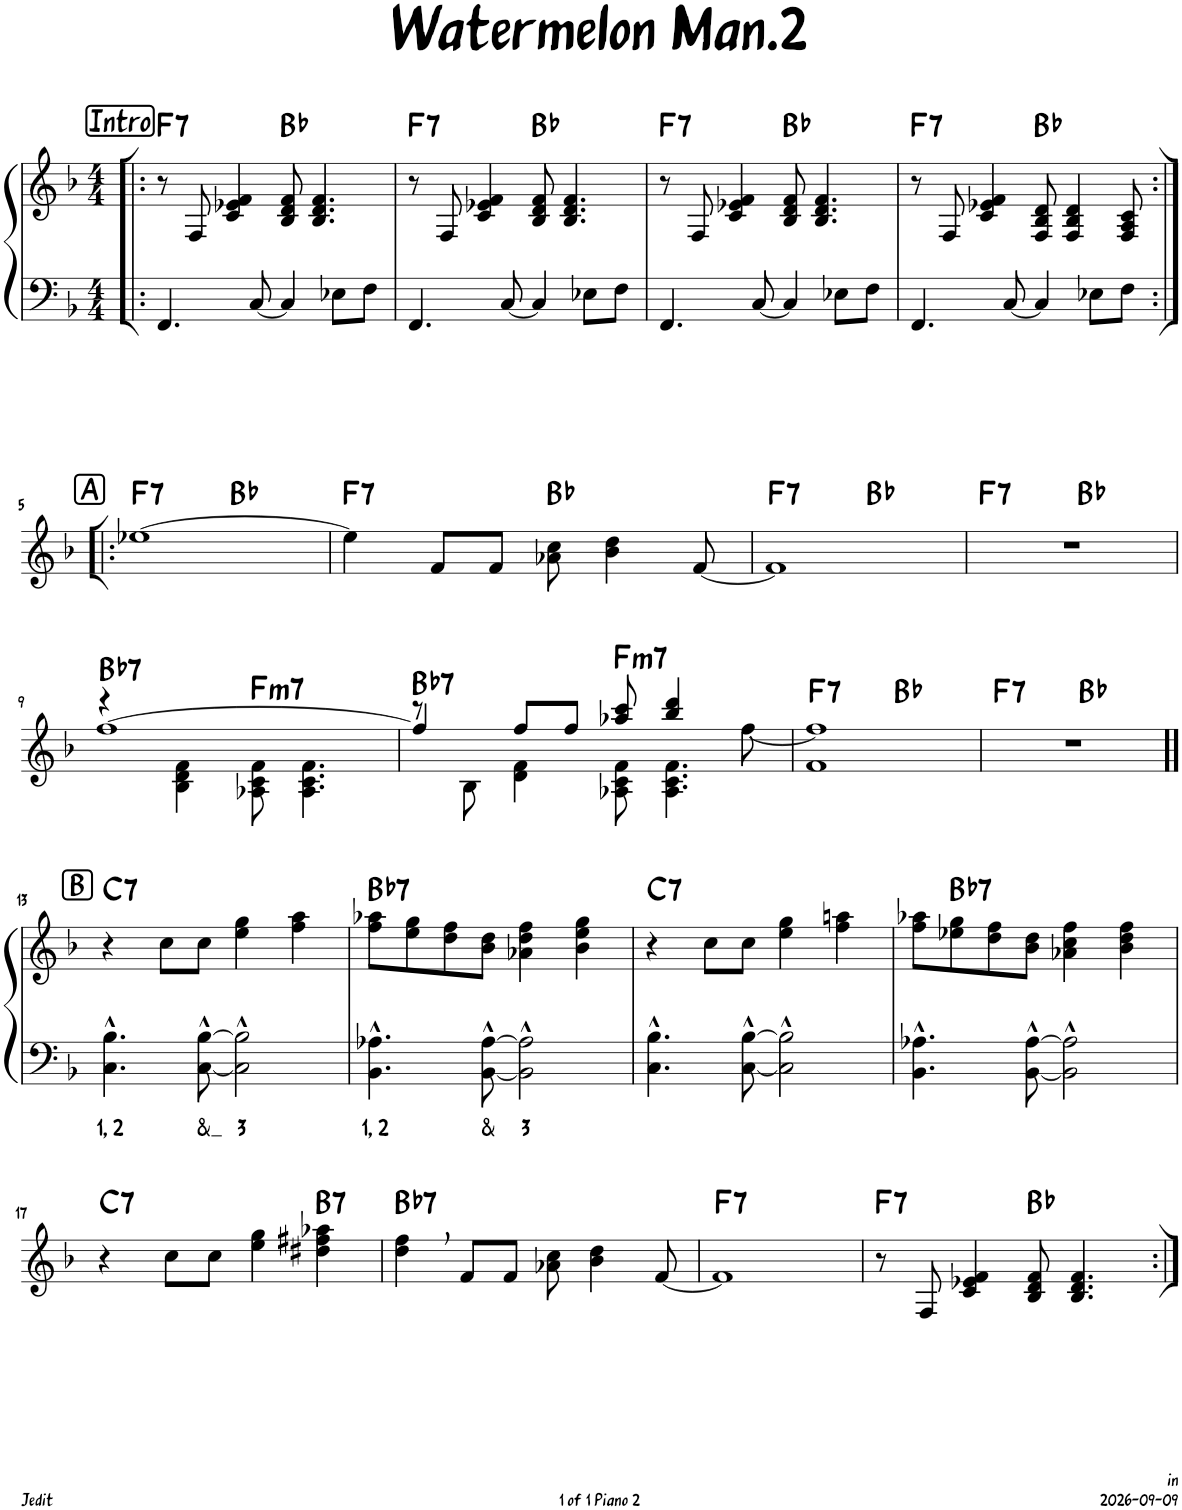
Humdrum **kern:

**kern	**text	**kern	**harte
*part1	*part1	*part1	*part1
*staff2	*staff2	*staff1	*
*I"Piano	*	*	*
*I'Pno.	*	*	*
*clefF4	*	*clefG2	*
*k[b-]	*	*k[b-]	*
*M4/4	*	*M4/4	*
!!LO:REH:place=s1:a:rj:fs=14:t=Intro
=1!|:	=1!|:	=1!|:	=1!|:
!	!	!	!LO:H:kt=7
4.FF/	.	8r	F:7
.	.	8F/	.
.	.	4c/ 4e-X/ 4f/	.
[8C/	.	.	.
4C/]	.	8B-/ 8d/ 8f/	Bb:maj
.	.	4.B-/ 4.d/ 4.f/	.
8E-X\L	.	.	.
8F\J	.	.	.
=2	=2	=2	=2
!	!	!	!LO:H:kt=7
4.FF/	.	8r	F:7
.	.	8F/	.
.	.	4c/ 4e-X/ 4f/	.
[8C/	.	.	.
4C/]	.	8B-/ 8d/ 8f/	Bb:maj
.	.	4.B-/ 4.d/ 4.f/	.
8E-X\L	.	.	.
8F\J	.	.	.
=3	=3	=3	=3
!	!	!	!LO:H:kt=7
4.FF/	.	8r	F:7
.	.	8F/	.
.	.	4c/ 4e-X/ 4f/	.
[8C/	.	.	.
4C/]	.	8B-/ 8d/ 8f/	Bb:maj
.	.	4.B-/ 4.d/ 4.f/	.
8E-X\L	.	.	.
8F\J	.	.	.
=4	=4	=4	=4
!	!	!	!LO:H:kt=7
4.FF/	.	8r	F:7
.	.	8F/	.
.	.	4c/ 4e-X/ 4f/	.
[8C/	.	.	.
4C/]	.	8F/ 8B-/ 8d/	Bb:maj
.	.	4F/ 4B-/ 4d/	.
8E-X\L	.	.	.
8F\J	.	8F/ 8A/ 8c/	.
!!LO:LB:g=z
!!LO:REH:place=s1:a:rj:fs=14:t=A
=5:|!|:	=5:|!|:	=5:|!|:	=5:|!|:
!	!	!	!LO:H:kt=7
*	*	*^	*
1r	.	[1ee-X	2ryy	F:7
.	.	.	2ryy	Bb:maj
=6	=6	=6	=6	=6
!	!	!	!	!LO:H:kt=7
*	*	*v	*v	*
1r	.	4ee-\]	F:7
.	.	8f/L	.
.	.	8f/J	.
.	.	8a-X\ 8cc\	Bb:maj
.	.	4b-\ 4dd\	.
.	.	[8f/	.
=7	=7	=7	=7
!	!	!	!LO:H:kt=7
*	*	*^	*
1r	.	1f]	2ryy	F:7
.	.	.	2ryy	Bb:maj
=8	=8	=8	=8	=8
!	!	!	!	!LO:H:kt=7
1r	.	1r	2ryy	F:7
.	.	.	2ryy	Bb:maj
!!LO:LB:g=z	!!
=9	=9	=9	=9	=9
!	!	!	!	!LO:H:kt=7
1r	.	4r	[>1ff	Bb:7
.	.	4B-\ 4d\ 4f\	.	.
!	!	!	!	!LO:H:kt=m7
.	.	8A-X\ 8c\ 8f\	.	F:min7
.	.	4.A-\ 4.c\ 4.f\	.	.
=10	=10	=10	=10	=10
!	!	!	!	!LO:H:kt=7
1r	.	8r	4ff/]	Bb:7
.	.	8B-\	.	.
.	.	4d\ 4f\	8ff/L	.
.	.	.	8ff/J	.
!	!	!	!	!LO:H:kt=m7
.	.	8A-X\ 8c\ 8f\	8aa-X/ 8ccc/	F:min7
.	.	4.A-\ 4.c\ 4.f\	4bb-/ 4ddd/	.
.	.	.	[8ff\	.
=11	=11	=11	=11	=11
!	!	!	!	!LO:H:kt=7
*	*	*	*^	*
1r	.	1f	1ff]	2ryy	F:7
.	.	.	.	2ryy	Bb:maj
=12	=12	=12	=12	=12	=12
!	!	!	!	!	!LO:H:kt=7
*	*	*	*v	*v	*
1r	.	1r	2ryy	F:7
.	.	.	2ryy	Bb:maj
!!LO:LB:g=z
!!LO:REH:place=s1:a:rj:fs=14:t=B
=13||	=13||	=13||	=13||	=13||
!	!LO:LY:b	!	!	!LO:H:kt=7
*	*	*v	*v	*
4.C\^^ 4.B-\^^	1, 2	4r	C:7
.	.	8cc\L	.
!	!LO:LY:b	!	!
[8C\^^ [8B-\^^	&	8cc\J	.
!	!LO:LY:b	!	!
2C\]^^ 2B-\]^^	3	4ee\ 4gg\	.
.	.	4ff\ 4aa\	.
=14	=14	=14	=14
!	!LO:LY:b	!	!LO:H:kt=7
4.BB-\^^ 4.A-X\^^	1, 2	8ff\ 8aa-X\L	Bb:7
.	.	8ee\ 8gg\	.
.	.	8dd\ 8ff\	.
!	!LO:LY:b	!	!
[8BB-\^^ [8A-\^^	-&	8b-\ 8dd\J	.
!	!LO:LY:b	!	!
2BB-\]^^ 2A-\]^^	3	4a-X\ 4dd\ 4ff\	.
.	.	4b-\ 4ee\ 4gg\	.
=15	=15	=15	=15
!	!	!	!LO:H:kt=7
4.C\^^ 4.B-\^^	.	4r	C:7
.	.	8cc\L	.
[8C\^^ [8B-\^^	.	8cc\J	.
2C\]^^ 2B-\]^^	.	4ee\ 4gg\	.
.	.	4ff\ 4aan\	.
=16	=16	=16	=16
4.BB-\^^ 4.A-X\^^	.	8ff\ 8aa-X\L	.
!	!	!	!LO:H:kt=7
.	.	8ee-X\ 8gg\	Bb:7
.	.	8dd\ 8ff\	.
[8BB-\^^ [8A-\^^	.	8b-\ 8dd\J	.
2BB-\]^^ 2A-\]^^	.	4a-X\ 4cc\ 4ff\	.
.	.	4b-\ 4dd\ 4ff\	.
!!LO:LB:g=z
=17	=17	=17	=17
!	!	!	!LO:H:kt=7
1r	.	4r	C:7
.	.	8cc\L	.
.	.	8cc\J	.
.	.	4ee\ 4gg\	.
!	!	!	!LO:H:kt=7
.	.	4dd#X\ 4ff#X\ 4aa-X\	B:7
=18	=18	=18	=18
!	!	!	!LO:H:kt=7
1r	.	4dd\, 4ff\,	Bb:7
.	.	8f/L	.
.	.	8f/J	.
.	.	8a-X\ 8cc\	.
.	.	4b-\ 4dd\	.
.	.	[8f/	.
=19	=19	=19	=19
!	!	!	!LO:H:kt=7
1r	.	1f]	F:7
=20	=20	=20	=20
!	!	!	!LO:H:kt=7
1r	.	8r	F:7
.	.	8F/	.
.	.	4c/ 4e-X/ 4f/	.
.	.	8B-/ 8d/ 8f/	Bb:maj
.	.	4.B-/ 4.d/ 4.f/	.
=:|!	=:|!	=:|!	=:|!
*-	*-	*-	*-
